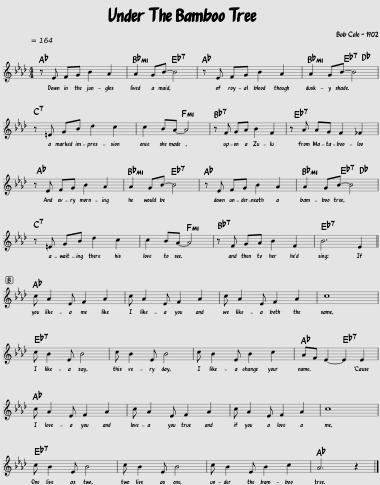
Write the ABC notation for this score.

X:1
L:1/8
M:4/4
I:linebreak $
K:Ab
V:1 treble
V:1
 z E FG B2 A2 | A2 GB- B4 | z E FG B2 A2 | A2 GB- B4 |$ z =E GB d2 c2 | %5
 c2 BA- A4 | z F GA B2 F2 | z A AG F2 _F2 |$ z E FG B2 A2 | A2 GB- B4 | %10
 z E FG B2 A2 | A2 GB- B4 |$ z =E GB d2 c2 | c2 BA- A4 | z F GA B2 F2 | %15
 B6 E2 ||$ c A2 E F2 A2 | c A2 E F2 A2 | c A2 E F2 A2 | c8 |$ %20
 c B2 E B4 | c B2 E B4 | c B2 E B2 c2 | AF E2- E2 E2 |$ c A2 E F2 A2 | %25
 c A2 E F2 A2 | c A2 E F2 A2 | c8 |$ c B2 E B4 | c B2 E B4 | %30
 c B2 E B2 c2 | A6 z2 |] %32
